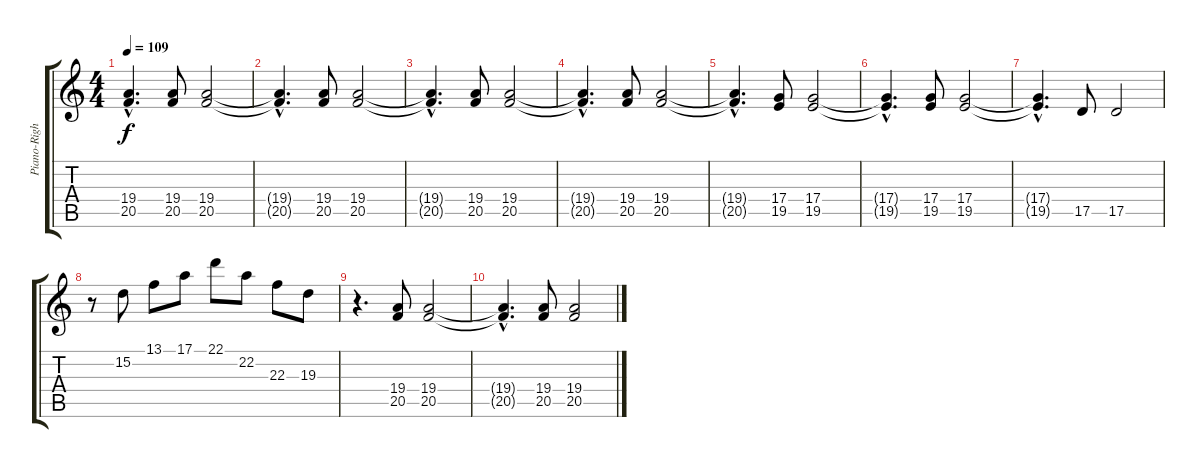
\track ("Piano-Right hand" "Piano-Righ") {instrument acousticgrandpiano}
\staff {score tabs}
\tuning (E4 B3 G3 D3 A2 E2) {hide}
\ts (4 4)
\tempo 109
\clef g2
\ks c
(19.4{hac t} 20.5{hac t}).4{d dy f} (19.4 20.5).8 (19.4 20.5).2 |
(19.4{hac t} 20.5{hac t}).4{d} (19.4 20.5).8 (19.4 20.5).2 |
(19.4{hac t} 20.5{hac t}).4{d} (19.4 20.5).8 (19.4 20.5).2 |
(19.4{hac t} 20.5{hac t}).4{d} (19.4 20.5).8 (19.4 20.5).2 |
(19.4{hac t} 20.5{hac t}).4{d} (17.4 19.5).8 (17.4 19.5).2 |
(17.4{hac t} 19.5{hac t}).4{d} (17.4 19.5).8 (17.4 19.5).2 |
(17.4{hac t} 19.5{hac t}).4{d} 17.5.8 17.5.2 |
r.8 15.2.8 13.1.8 17.1.8 22.1.8 22.2.8 22.3.8 19.3.8 |
r.4{d} (19.4 20.5).8 (19.4 20.5).2 |
(19.4{hac t} 20.5{hac t}).4{d} (19.4 20.5).8 (19.4 20.5).2
